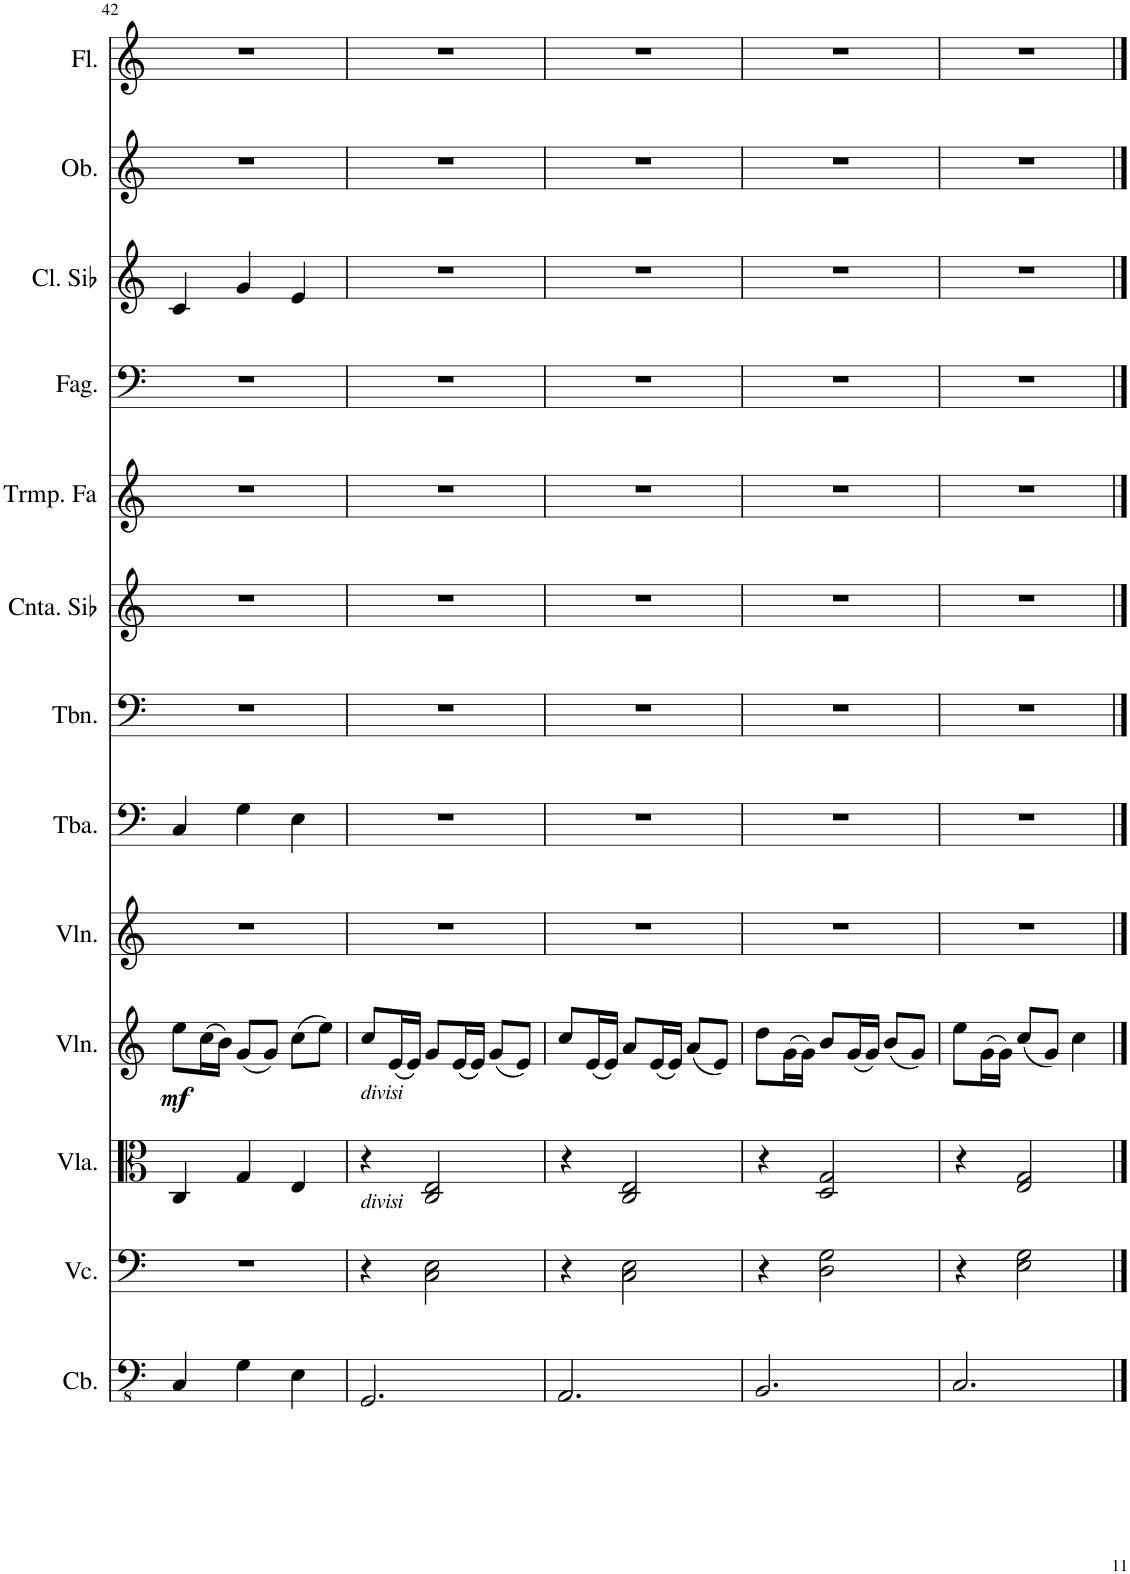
**kern	**kern	**kern	**kern	**dynam	**kern	**kern	**kern	**kern	**kern	**kern	**kern	**kern	**kern
*part13	*part12	*part11	*part10	*part10	*part9	*part8	*part7	*part6	*part5	*part4	*part3	*part2	*part1
*staff13	*staff12	*staff11	*staff10	*staff10	*staff9	*staff8	*staff7	*staff6	*staff5	*staff4	*staff3	*staff2	*staff1
*I"Contrabajo	*I"Violonchelo	*I"Viola	*I"Violín	*	*I"Violín	*I"Tuba	*I"Trombón	*I"Corneta en Sib	*I"Trompa en Fa	*I"Fagot	*I"Clarinete en Sib	*I"Oboe	*I"Flauta
*I'Cb.	*I'Vc.	*I'Vla.	*I'Vln.	*	*I'Vln.	*I'Tba.	*I'Tbn.	*I'Cnta. Sib	*I'Trmp. Fa	*I'Fag.	*I'Cl. Sib	*I'Ob.	*I'Fl.
!!LO:PB:g=z
*clefFv4	*clefF4	*clefC3	*clefG2	*	*clefG2	*clefF4	*clefF4	*clefG2	*clefG2	*clefF4	*clefG2	*clefG2	*clefG2
*ITrd7c12	*	*	*	*	*	*	*	*ITrd1c2	*ITrd4c7	*	*ITrd1c2	*	*
*k[]	*k[]	*k[]	*k[]	*	*k[]	*k[]	*k[]	*k[]	*k[]	*k[]	*k[]	*k[]	*k[]
*M3/4	*M3/4	*M3/4	*M3/4	*	*M3/4	*M3/4	*M3/4	*M3/4	*M3/4	*M3/4	*M3/4	*M3/4	*M3/4
=42	=42	=42	=42	=42	=42	=42	=42	=42	=42	=42	=42	=42	=42
!	!	!	!	!LO:DY:b	!	!	!	!	!	!	!	!	!
4CC/	2.r	4C/	8ee\L	mf	2.r	4C/	2.r	2.r	2.r	2.r	4c/	2.r	2.r
.	.	.	(16cc\L	.	.	.	.	.	.	.	.	.	.
.	.	.	16b\JJ)	.	.	.	.	.	.	.	.	.	.
4GG\	.	4G/	(8g/L	.	.	4G\	.	.	.	.	4g/	.	.
.	.	.	8g/J)	.	.	.	.	.	.	.	.	.	.
4EE\	.	4E/	(8cc\L	.	.	4E\	.	.	.	.	4e/	.	.
.	.	.	8ee\J)	.	.	.	.	.	.	.	.	.	.
=43	=43	=43	=43	=43	=43	=43	=43	=43	=43	=43	=43	=43	=43
!	!	!LO:TX:a:i:t=divisi	!	!	!	!	!	!	!	!	!	!	!
!	!LO:TX:a:i:t=divisi	!	!	!	!	!	!	!	!	!	!	!	!
2.GGG/	4r	4r	8cc/L	.	2.r	2.r	2.r	2.r	2.r	2.r	2.r	2.r	2.r
.	.	.	(16e/L	.	.	.	.	.	.	.	.	.	.
.	.	.	16e/JJ)	.	.	.	.	.	.	.	.	.	.
.	2C\ 2E\	2C/ 2E/	8g/L	.	.	.	.	.	.	.	.	.	.
.	.	.	(16e/L	.	.	.	.	.	.	.	.	.	.
.	.	.	16e/JJ)	.	.	.	.	.	.	.	.	.	.
.	.	.	(8g/L	.	.	.	.	.	.	.	.	.	.
.	.	.	8e/J)	.	.	.	.	.	.	.	.	.	.
=44	=44	=44	=44	=44	=44	=44	=44	=44	=44	=44	=44	=44	=44
2.AAA/	4r	4r	8cc/L	.	2.r	2.r	2.r	2.r	2.r	2.r	2.r	2.r	2.r
.	.	.	(16e/L	.	.	.	.	.	.	.	.	.	.
.	.	.	16e/JJ)	.	.	.	.	.	.	.	.	.	.
.	2C\ 2E\	2C/ 2E/	8a/L	.	.	.	.	.	.	.	.	.	.
.	.	.	(16e/L	.	.	.	.	.	.	.	.	.	.
.	.	.	16e/JJ)	.	.	.	.	.	.	.	.	.	.
.	.	.	(8a/L	.	.	.	.	.	.	.	.	.	.
.	.	.	8e/J)	.	.	.	.	.	.	.	.	.	.
=45	=45	=45	=45	=45	=45	=45	=45	=45	=45	=45	=45	=45	=45
2.BBB/	4r	4r	8dd\L	.	2.r	2.r	2.r	2.r	2.r	2.r	2.r	2.r	2.r
.	.	.	(16g\L	.	.	.	.	.	.	.	.	.	.
.	.	.	16g\JJ)	.	.	.	.	.	.	.	.	.	.
.	2D\ 2G\	2D/ 2G/	8b/L	.	.	.	.	.	.	.	.	.	.
.	.	.	(16g/L	.	.	.	.	.	.	.	.	.	.
.	.	.	16g/JJ)	.	.	.	.	.	.	.	.	.	.
.	.	.	(8b/L	.	.	.	.	.	.	.	.	.	.
.	.	.	8g/J)	.	.	.	.	.	.	.	.	.	.
=46	=46	=46	=46	=46	=46	=46	=46	=46	=46	=46	=46	=46	=46
2.CC/	4r	4r	8ee\L	.	2.r	2.r	2.r	2.r	2.r	2.r	2.r	2.r	2.r
.	.	.	(16g\L	.	.	.	.	.	.	.	.	.	.
.	.	.	16g\JJ)	.	.	.	.	.	.	.	.	.	.
.	2E\ 2G\	2E/ 2G/	(8cc/L	.	.	.	.	.	.	.	.	.	.
.	.	.	8g/J)	.	.	.	.	.	.	.	.	.	.
.	.	.	4cc\	.	.	.	.	.	.	.	.	.	.
==	==	==	==	==	==	==	==	==	==	==	==	==	==
*-	*-	*-	*-	*-	*-	*-	*-	*-	*-	*-	*-	*-	*-
